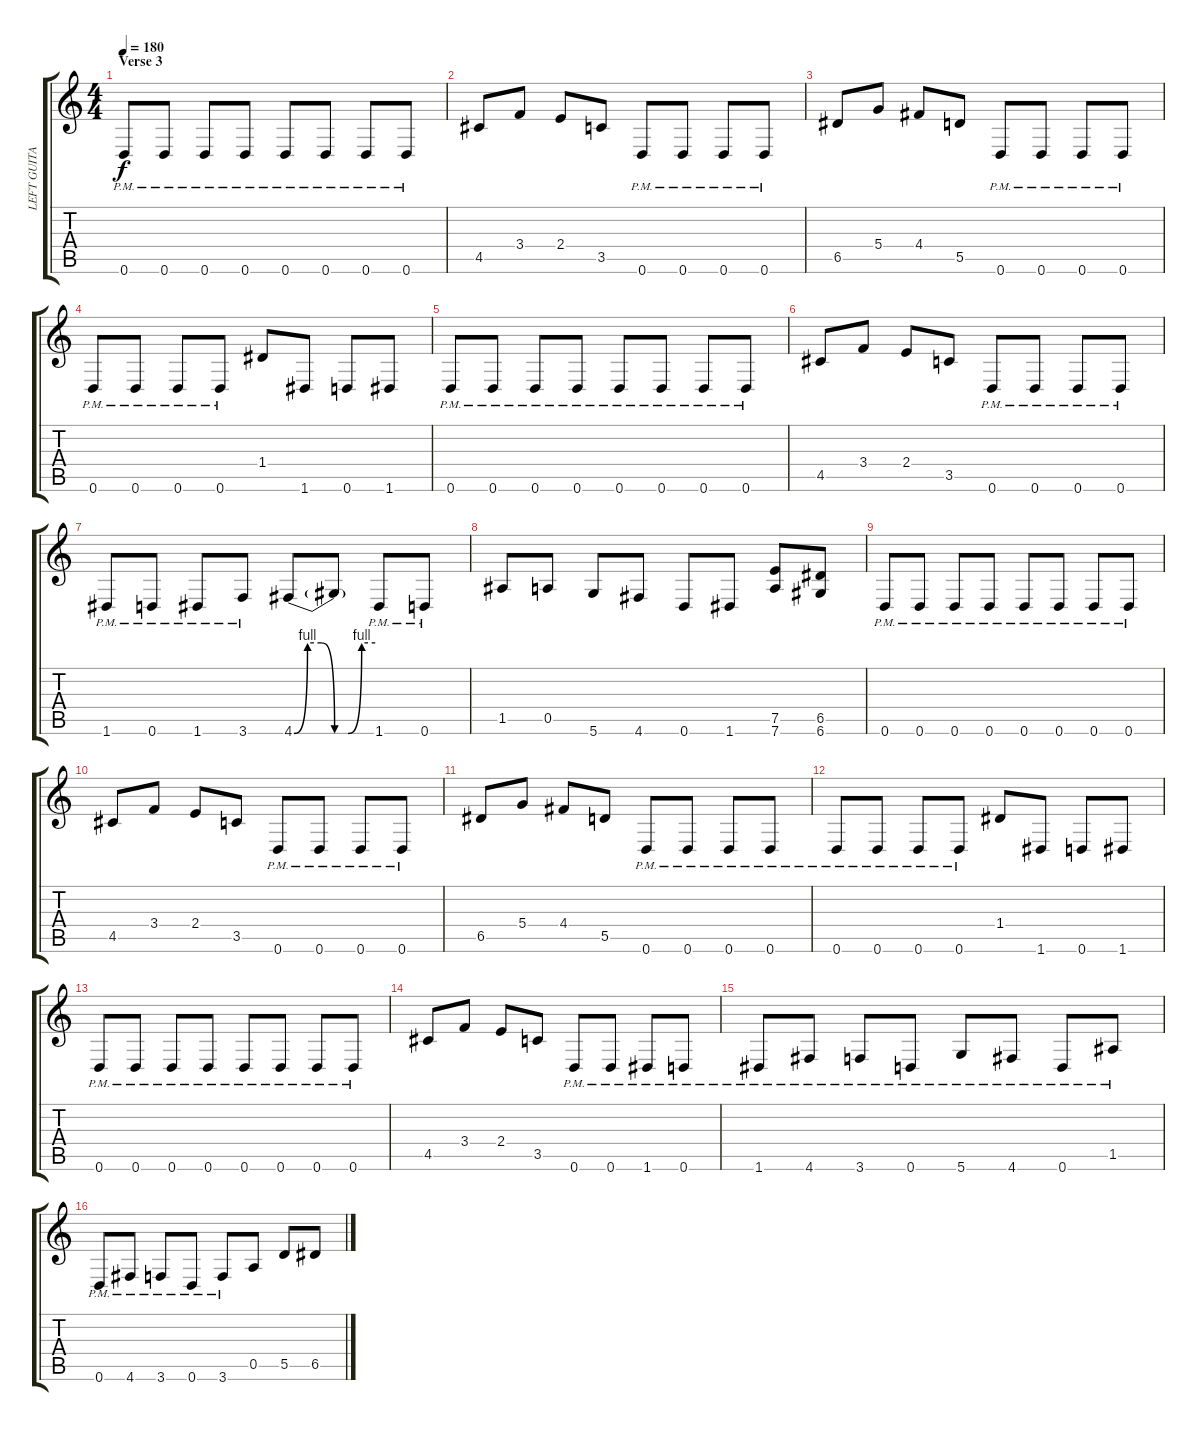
\track ("LEFT GUITAR" "LEFT GUITA") {instrument overdrivenguitar}
\staff {score tabs}
\tuning (E4 B3 G3 D3 A2 D2) {hide}
\ts (4 4)
\section ("" "Verse 3")
\tempo 180
\clef g2
\ks c
0.6{pm}.8{dy f} 0.6{pm}.8 0.6{pm}.8 0.6{pm}.8 0.6{pm}.8 0.6{pm}.8 0.6{pm}.8 0.6{pm}.8 |
4.5.8 3.4.8 2.4.8 3.5.8 0.6{pm}.8 0.6{pm}.8 0.6{pm}.8 0.6{pm}.8 |
6.5.8 5.4.8 4.4.8 5.5.8 0.6{pm}.8 0.6{pm}.8 0.6{pm}.8 0.6{pm}.8 |
0.6{pm}.8 0.6{pm}.8 0.6{pm}.8 0.6{pm}.8 1.4.8 1.6.8 0.6.8 1.6.8 |
0.6{pm}.8 0.6{pm}.8 0.6{pm}.8 0.6{pm}.8 0.6{pm}.8 0.6{pm}.8 0.6{pm}.8 0.6{pm}.8 |
4.5.8 3.4.8 2.4.8 3.5.8 0.6{pm}.8 0.6{pm}.8 0.6{pm}.8 0.6{pm}.8 |
1.6{pm}.8 0.6{pm}.8 1.6{pm}.8 3.6{pm}.8 4.6{be (custom 0 0 10 4 20 4 30 0 40 0 50 4 60 4)}.8 4.6{t}.8 1.6{pm}.8 0.6{pm}.8 |
1.5.8 0.5.8 5.6.8 4.6.8 0.6.8 1.6.8 (7.5 7.6).8 (6.5 6.6).8 |
0.6{pm}.8 0.6{pm}.8 0.6{pm}.8 0.6{pm}.8 0.6{pm}.8 0.6{pm}.8 0.6{pm}.8 0.6{pm}.8 |
4.5.8 3.4.8 2.4.8 3.5.8 0.6{pm}.8 0.6{pm}.8 0.6{pm}.8 0.6{pm}.8 |
6.5.8 5.4.8 4.4.8 5.5.8 0.6{pm}.8 0.6{pm}.8 0.6{pm}.8 0.6{pm}.8 |
0.6{pm}.8 0.6{pm}.8 0.6{pm}.8 0.6{pm}.8 1.4.8 1.6.8 0.6.8 1.6.8 |
0.6{pm}.8 0.6{pm}.8 0.6{pm}.8 0.6{pm}.8 0.6{pm}.8 0.6{pm}.8 0.6{pm}.8 0.6{pm}.8 |
4.5.8 3.4.8 2.4.8 3.5.8 0.6{pm}.8 0.6{pm}.8 1.6{pm}.8 0.6{pm}.8 |
1.6{pm}.8 4.6{pm}.8 3.6{pm}.8 0.6{pm}.8 5.6{pm}.8 4.6{pm}.8 0.6{pm}.8 1.5{pm}.8 |
0.6{pm}.8 4.6{pm}.8 3.6{pm}.8 0.6{pm}.8 3.6{pm}.8 0.5.8 5.5.8 6.5.8
